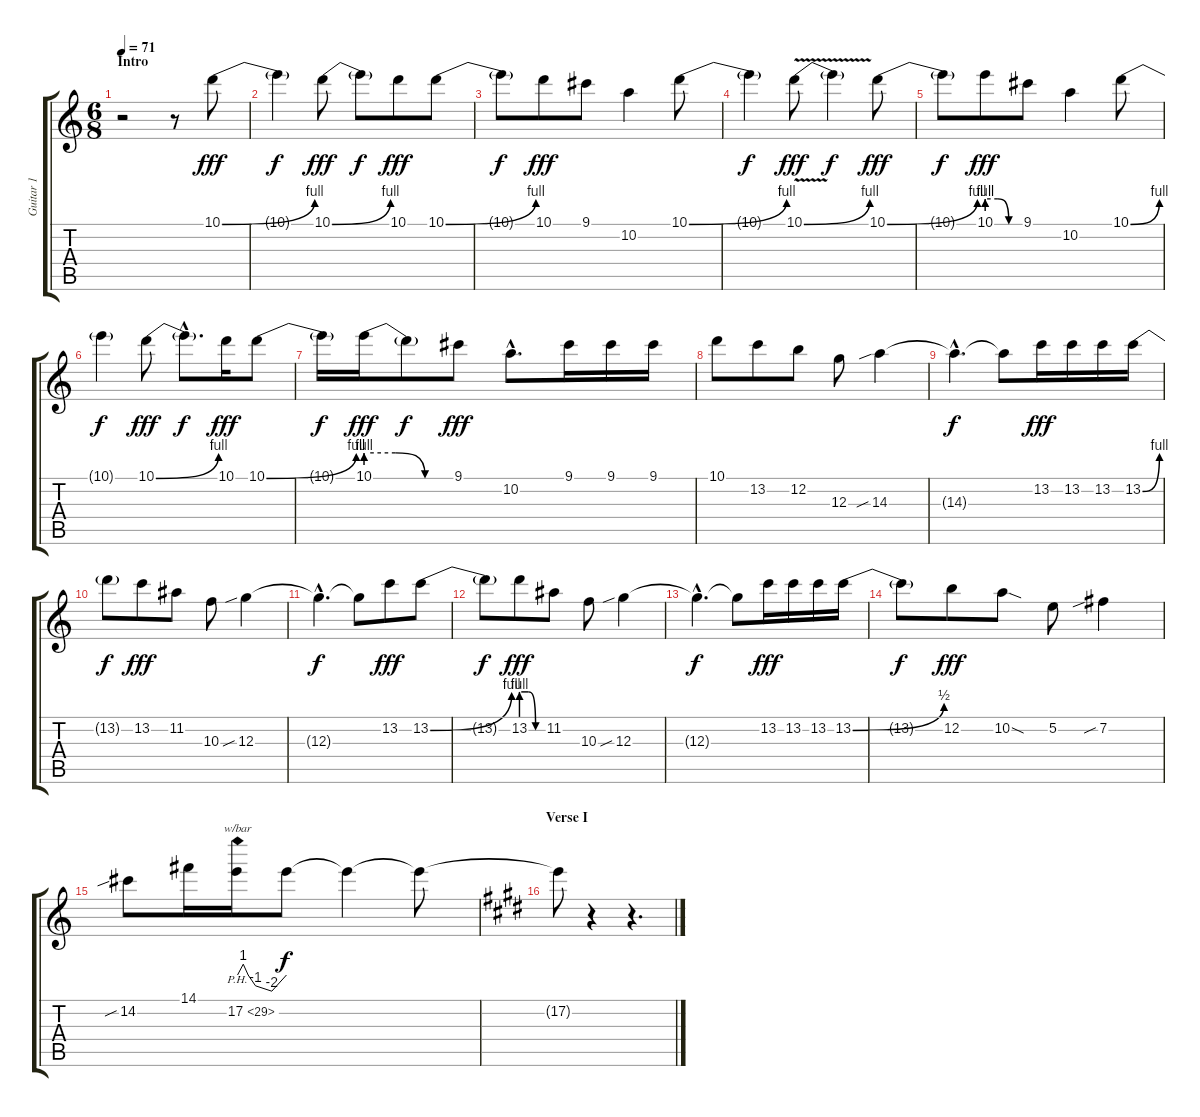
\track ("Guitar 1" "Guitar 1") {instrument distortionguitar}
\staff {score tabs}
\tuning (E4 B3 G3 D3 A2 E2) {hide}
\ts (6 8)
\section ("" "Intro")
\tempo 71
\clef g2
\ks c
r.2{dy fff instrument distortionguitar} r.8 10.1{be (bend 0 0 60 4)}.8 |
10.1{t}.4{dy f} 10.1{be (bend 0 0 60 4)}.8{dy fff} 10.1{t}.8{dy f} 10.1.8{dy fff} 10.1{be (bend 0 0 60 4)}.8 |
10.1{t}.8{dy f} 10.1.8{dy fff} 9.1.8 10.2.4 10.1{be (bend 0 0 60 4)}.8 |
10.1{t}.4{dy f} 10.1{be (bend 0 0 60 4) v}.8{dy fff} 10.1{t}.4{dy f} 10.1{be (bend 0 0 60 4)}.8{dy fff} |
10.1{t}.8{dy f} 10.1{be (custom 0 4 20 4 40 0 60 0)}.8{dy fff} 9.1.8 10.2.4 10.1{be (bend 0 0 60 4)}.8 |
10.1{t}.4{dy f} 10.1{be (bend 0 0 60 4)}.8{dy fff} 10.1{hac t}.8{d dy f} 10.1.16{dy fff} 10.1{be (bend 0 0 60 4)}.8 |
10.1{t}.16{dy f} 10.1{be (custom 0 4 20 4 40 0 60 0)}.16{dy fff} 10.1{t}.8{dy f} 9.1.8{dy fff} 10.2{hac}.8{d} 9.1.16 9.1.16 9.1.16 |
10.1.8 13.2.8 12.2.8 12.3.8 14.3{sib}.4 |
14.3{hac t}.4{d dy f} 14.3{t}.8 13.2.16{dy fff} 13.2.16 13.2.16 13.2{be (bend 0 0 60 4)}.16 |
13.2{t}.8{dy f} 13.2.8{dy fff} 11.2.8 10.3.8 12.3{sib}.4 |
12.3{hac t}.4{d dy f} 12.3{t}.8 13.2.8{dy fff} 13.2{be (bend 0 0 60 4)}.8 |
13.2{t}.8{dy f} 13.2{be (custom 0 4 20 4 40 0 60 0)}.8{dy fff} 11.2.8 10.3.8 12.3{sib}.4 |
12.3{hac t}.4{d dy f} 12.3{t}.8 13.2.16{dy fff} 13.2.16 13.2.16 13.2{be (bend 0 0 60 2)}.16 |
13.2{t}.8{dy f} 12.2.8{dy fff} 10.2{sod}.8 5.2.8 7.2{sib}.4 |
14.2{sib}.8 14.1.16 17.2{ph 12}.16{tbe (custom default 0 0 7 4 13 0 22 -4 42 -8 60 0)} 17.2{t}.8{dy f} 17.2{t}.4 17.2{t}.8 |
\section ("" "Verse I")
\ks e
17.2{t}.8 r.4 r.4{d}
